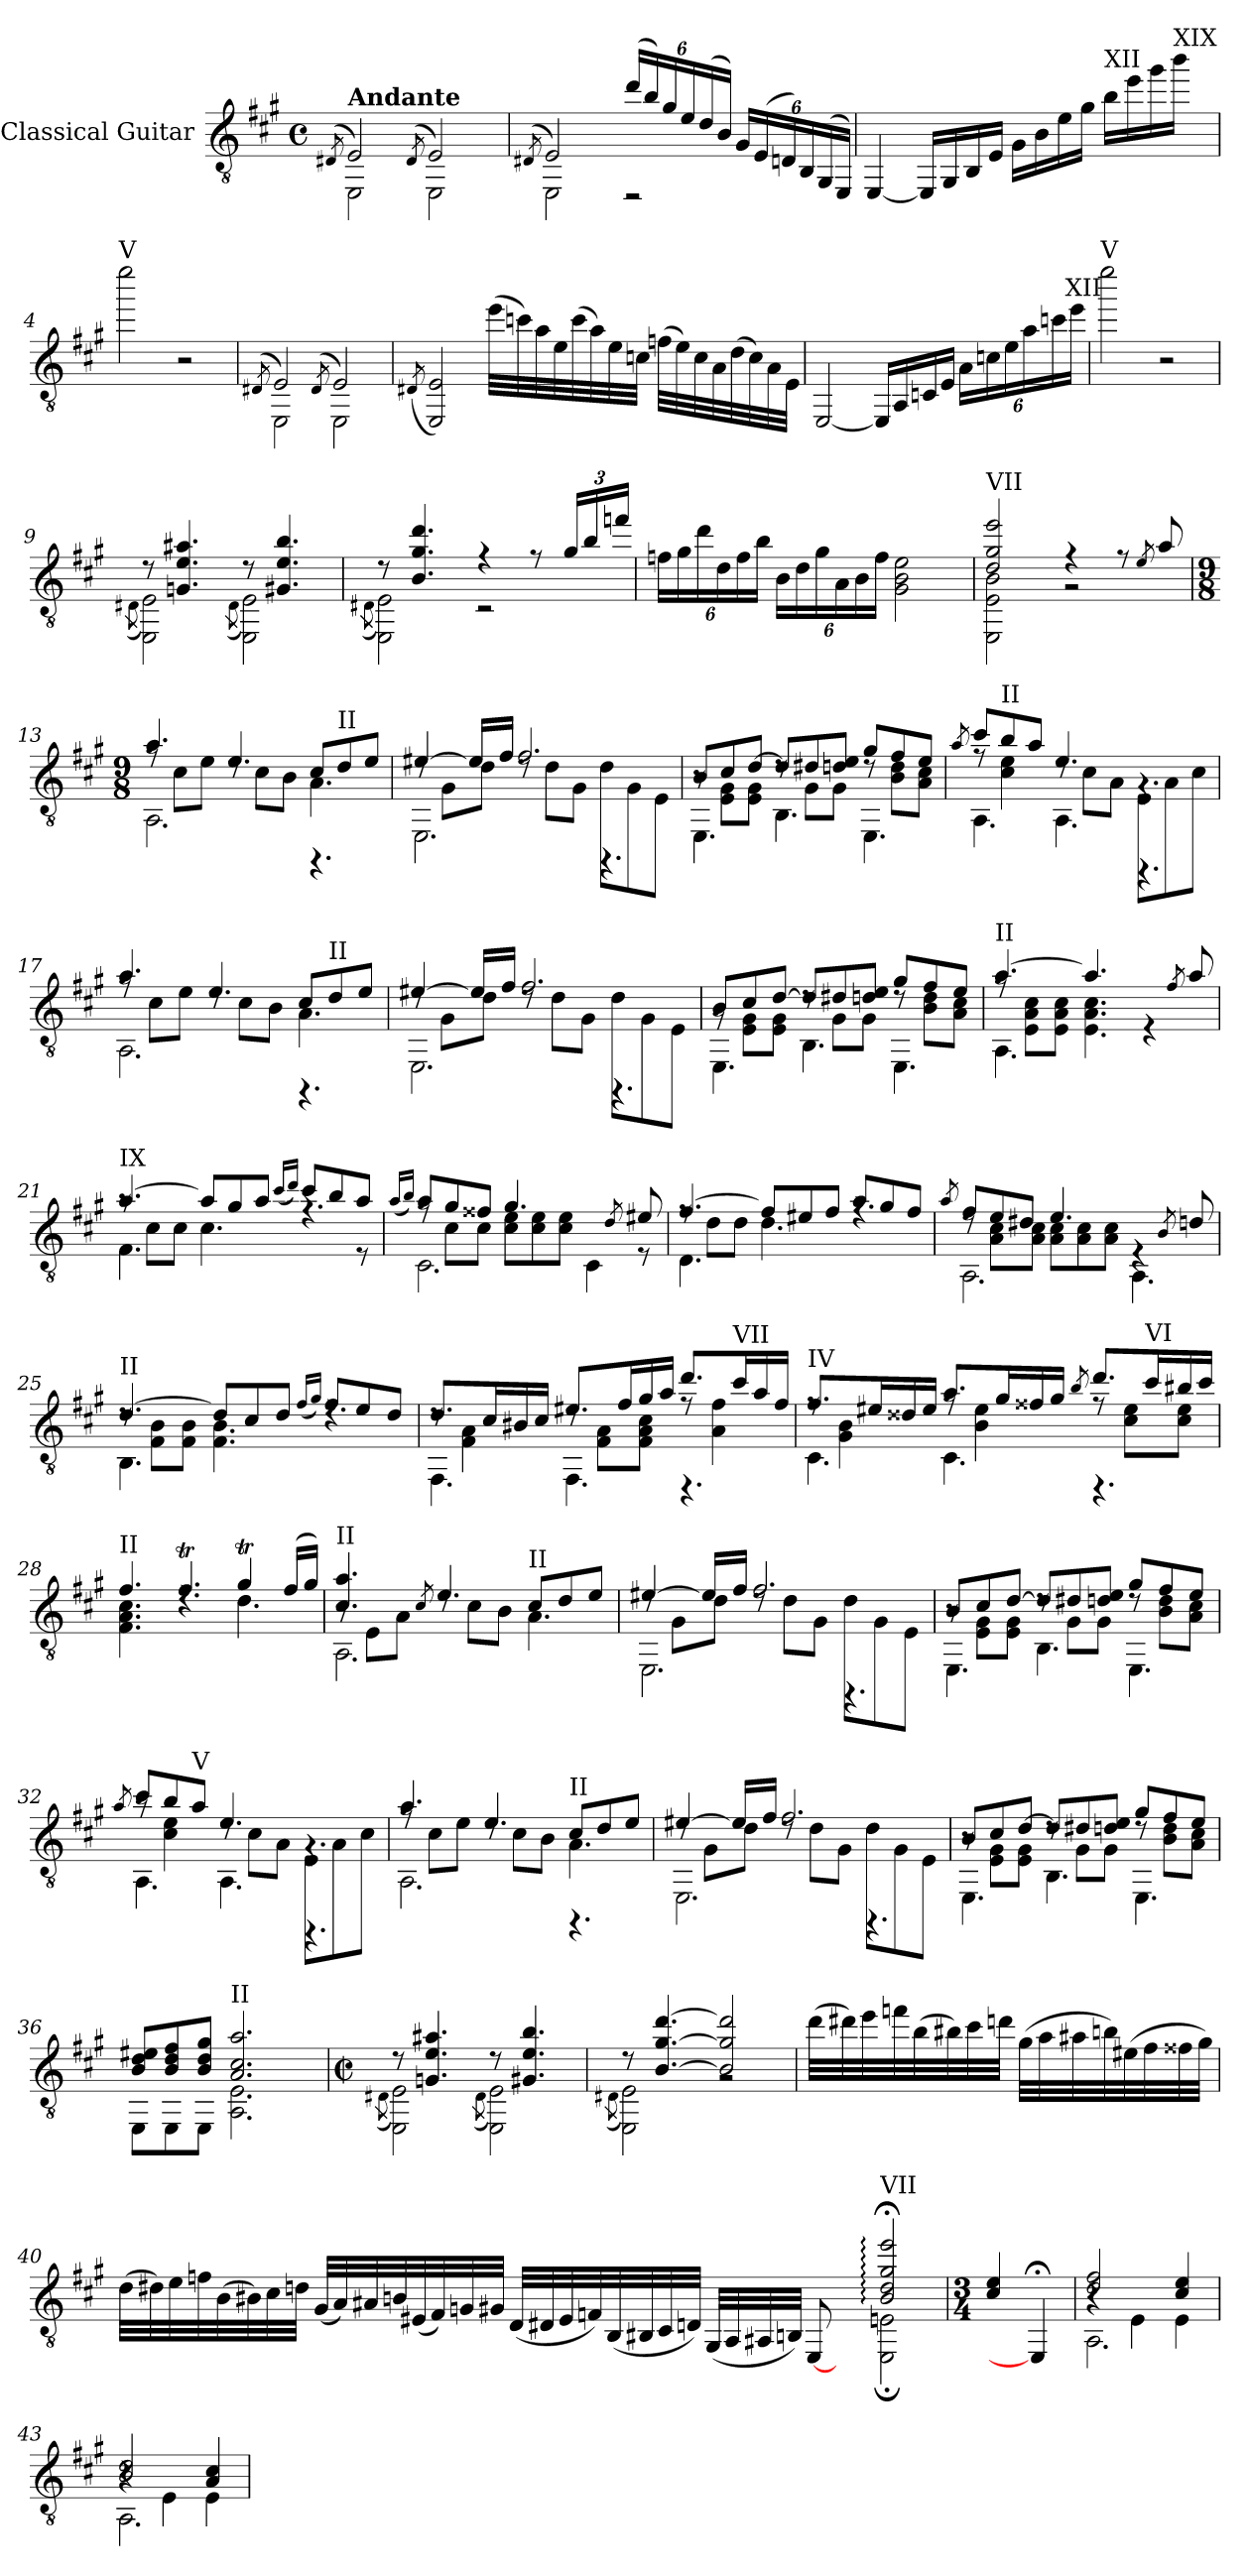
**kern
*part1
*staff1
*I"Classical Guitar
*I'Guit.
*clefGv2
*k[f#c#g#]
*M4/4
*met(c)
=1
(8qD#X/
*^
!LO:TX:a:B:t=Andante	!
2E/)	2EE\
(8qD#/	.
2E/)	2EE\
=2	=2
(8qD#X/	.
2E/)	2EE\
*Xbrackettup	*
(24dd/LL	2r
24b/)	.
24g#/	.
24e/	.
(24d/	.
24B/JJ)	.
24G#/LL	.
(24E/	.
24Dn/)	.
24BB/	.
(24GG#/	.
24EE/JJ)	.
*v	*v
=3
[4EE/
16EE/LL]
16GG#/
16BB/
16E/JJ
16G#\LL
16B\
16e\
16g#\JJ
!LO:TX:a:t=XII
16b\LL
16ee\
16gg#\
!LO:TX:a:t=XIX
16bb\JJ
=4
!LO:TX:a:t=V
2eee\
2r
!!LO:LB:g=z
=5
(8qD#X/
*^
2E/)	2EE\
(8qD#/	.
2E/)	2EE\
*v	*v
=6
(8qD#X/
2EE/ 2E/)
(32ee\LLL
32ccn\)
32a\
32e\
(32cc\
32a\)
32e\
32cn\JJJ
(32fn\LLL
32e\)
32c\
32A\
(32d\
32c\)
32A\
32E\JJJ
=7
[2EE/
16EE/LL]
16AA/
16Cn/
16E/JJ
24A\LL
24cn\
24e\
24a\
24ccn\
!LO:TX:a:t=XII
24ee\JJ
!!LO:LB:g=z
=8
!LO:TX:a:t=V
2eee\
2r
=9
*^
.	(8qD#X\
8r	2EE\ 2E\)
4.Gn/ 4.e/ 4.a#X/	.
.	(8qD#\
8r	2EE\ 2E\)
4.G#X/ 4.e/ 4.b/	.
=10	=10
.	(8qD#X\
8r	2EE\ 2E\)
4.B/ 4.g#/ 4.dd/	.
4r	2r
8r	.
24g#/LL	.
24b/	.
24ffn/JJ	.
*v	*v
=11
24fn\LL
24g#\
24dd\
24d\
24f\
24b\JJ
24B\LL
24d\
24g#\
24A\
24B\
24f\JJ
2G#\ 2B\ 2e\
=12
*^
!LO:TX:a:t=VII	!
2d/ 2g#/ 2ee/	2EE\ 2E\ 2B\
4r	2r
8r	.
8qe/	.
8a/	.
*v	*v
!!LO:LB:g=z
=13
*M9/8
*^
*	*^
4.a/	8rf	2.AA\
.	8c#\L	.
.	8e\J	.
4.e/	8rd	.
.	8c#\L	.
.	8B\J	.
8c#/L	4.A\	4.rGGG
!LO:TX:a:t=II	!	!
8d/	.	.
8e/J	.	.
=14	=14	=14
[4e#X/	8rd	2.EE\
.	8G#\L	.
16e#/LL]	8d\J	.
16f#/JJ	.	.
2.f#/	8rd	.
.	8d\L	.
.	8G#\J	.
.	8d\L	4.rGGG
.	8G#\	.
.	8E\J	.
=15	=15	=15
8B/L	8r	4.EE\
8c#/	8E\ 8G#\L	.
[8d/J	8E\ 8G#\J	.
8d/L]	8rd	4.BB\
8d#X/	8G#\L	.
8dn/ 8e/J	8G#\J	.
8g#/L	8rd	4.EE\
8f#/	8B\ 8d\L	.
8e/J	8A\ 8c#\J	.
!!LO:LB:g=z	!!	!!
=16	=16	=16
8qa/	.	.
8cc#/L	8rf	4.AA\
!LO:TX:a:t=II	!	!
8b/	4c#\ 4e\	.
8a/J	.	.
4.e/	8rd	4.AA\
.	8c#\L	.
.	8A\J	.
4.rG	8E\L	4.rEEE
.	8A\	.
.	8c#\J	.
=17	=17	=17
4.a/	8rf	2.AA\
.	8c#\L	.
.	8e\J	.
4.e/	8rd	.
.	8c#\L	.
.	8B\J	.
8c#/L	4.A\	4.rGGG
!LO:TX:a:t=II	!	!
8d/	.	.
8e/J	.	.
=18	=18	=18
[4e#X/	8rd	2.EE\
.	8G#\L	.
16e#/LL]	8d\J	.
16f#/JJ	.	.
2.f#/	8rd	.
.	8d\L	.
.	8G#\J	.
.	8d\L	4.rGGG
.	8G#\	.
.	8E\J	.
!!LO:PB:g=z	!!	!!
=19	=19	=19
8B/L	8rG	4.EE\
8c#/	8E\ 8G#\L	.
[8d/J	8E\ 8G#\J	.
8d/L]	8rd	4.BB\
8d#X/	8G#\L	.
8dn/ 8e/J	8G#\J	.
8g#/L	8rd	4.EE\
8f#/	8B\ 8d\L	.
8e/J	8A\ 8c#\J	.
=20	=20	=20
!LO:TX:a:t=II	!	!
[4.a/	8rf	4.AA\
.	8E\ 8A\ 8c#\L	.
.	8E\ 8A\ 8c#\J	.
4.a/]	4.E\ 4.A\ 4.c#\	2.ryy
4rE	4.ryy	.
8qf#/	.	.
8a/	.	.
=21	=21	=21
!LO:TX:a:t=IX	!	!
[4.a/	8ra	4.F#\
.	8c#\L	.
.	8c#\J	.
8a/L]	4.ryy	4.c#\
8g#/	.	.
8a/J	.	.
(16qcc#/LL	.	.
16qdd/JJ)	.	.
8cc#/L	4.rf	4ryy
8b/	.	.
8a/J	.	8rE
!!LO:LB:g=z	!!	!!
=22	=22	=22
(16qa/LL	.	.
16qb/JJ)	.	.
8a/L	8rf	2.C#\
8g#/	8c#\L	.
8f##X/J	8c#\J	.
4.g#/	8c#\ 8e\L	.
.	8c#\ 8e\	.
.	8c#\ 8e\J	.
4ryy	4ryy	4C#\
8qd/	.	.
8e#X/	8rE	8ryy
=23	=23	=23
[4.f#/	8rf	4.D\
.	8d\L	.
.	8d\J	.
8f#/L]	4.ryy	4.d\
8e#X/	.	.
8f#/J	.	.
8a/L	4.rf	4.ryy
8g#/	.	.
8f#/J	.	.
=24	=24	=24
8qa/	.	.
8f#/L	8rd	2.AA\
8e/	8A\ 8c#\L	.
8d#X/J	8A\ 8c#\J	.
4.e/	8A\ 8c#\L	.
.	8A\ 8c#\	.
.	8A\ 8c#\J	.
4rE	4.ryy	4.AA\
8qB/	.	.
8dn/	.	.
!!LO:LB:g=z	!!	!!
=25	=25	=25
!LO:TX:a:t=II	!	!
[4.d/	8rd	4.BB\
.	8F#\ 8B\L	.
.	8F#\ 8B\J	.
8d/L]	4.ryy	4.F#\ 4.B\
8c#/	.	.
8d/J	.	.
(16qf#/LL	.	.
16qg#/JJ)	.	.
8f#/L	4.rd	4.ryy
8e/	.	.
8d/J	.	.
=26	=26	=26
8.d/L	8rd	4.FF#\
.	4F#\ 4A\	.
16c#/L	.	.
16B#X/	.	.
16c#/JJ	.	.
8.e#X/L	8rd	4.FF#\
.	8F#\ 8A\L	.
16f#/L	.	.
16g#/	8F#\ 8A\ 8c#\J	.
16a/JJ	.	.
8.dd/L	8rf	4.rDD
.	4A\ 4f#\	.
!LO:TX:a:t=VII	!	!
16cc#/L	.	.
16a/	.	.
16f#/JJ	.	.
!!LO:LB:g=z	!!	!!
=27	=27	=27
!LO:TX:a:t=IV	!	!
8.f#/L	8rf	4.C#\
.	4G#\ 4B\	.
16e#X/L	.	.
16d##X/	.	.
16e#/JJ	.	.
8.a/L	8rf	4.C#\
.	4B\ 4e#\	.
16g#/L	.	.
16f##X/	.	.
16g#/JJ	.	.
8qb/	.	.
8.dd/L	8rf	4.rDD
.	8c#\ 8e#\L	.
!LO:TX:a:t=VI	!	!
16cc#/L	.	.
16b#X/	8c#\ 8e#\J	.
16cc#/JJ	.	.
*	*v	*v
=28	=28
!LO:TX:a:t=II	!
4.f#/	4.F#\ 4.A\ 4.c#\
4.f#T/	4.rd
4g#t/	4.d\
(16f#/LL	.
16g#/JJ)	.
=29	=29
*	*^
!LO:TX:a:t=II	!	!
4.c#/ 4.a/	8r	2.AA\
.	8E\L	.
.	8A\J	.
8qc#/	.	.
4.e/	8rd	.
.	8c#\L	.
.	8B\J	.
!LO:TX:a:t=II	!	!
8c#/L	4.A\	4.ryy
8d/	.	.
8e/J	.	.
!!LO:LB:g=z	!!	!!
=30	=30	=30
[4e#X/	8rd	2.EE\
.	8G#\L	.
16e#/LL]	8d\J	.
16f#/JJ	.	.
2.f#/	8rd	.
.	8d\L	.
.	8G#\J	.
.	8d\L	4.rGGG
.	8G#\	.
.	8E\J	.
=31	=31	=31
8B/L	8r	4.EE\
8c#/	8E\ 8G#\L	.
[8d/J	8E\ 8G#\J	.
8d/L]	8rd	4.BB\
8d#X/	8G#\L	.
8dn/ 8e/J	8G#\J	.
8g#/L	8rd	4.EE\
8f#/	8B\ 8d\L	.
8e/J	8A\ 8c#\J	.
=32	=32	=32
8qa/	.	.
8cc#/L	8ra	4.AA\
8b/	4c#\ 4e\	.
!LO:TX:a:t=V	!	!
8a/J	.	.
4.e/	8rd	4.AA\
.	8c#\L	.
.	8A\J	.
4.rG	8E\L	4.rEEE
.	8A\	.
.	8c#\J	.
!!LO:LB:g=z	!!	!!
=33	=33	=33
4.a/	8rf	2.AA\
.	8c#\L	.
.	8e\J	.
4.e/	8rd	.
.	8c#\L	.
.	8B\J	.
!LO:TX:a:t=II	!	!
8c#/L	4.A\	4.rGGG
8d/	.	.
8e/J	.	.
=34	=34	=34
[4e#X/	8rd	2.EE\
.	8G#\L	.
16e#/LL]	8d\J	.
16f#/JJ	.	.
2.f#/	8rd	.
.	8d\L	.
.	8G#\J	.
.	8d\L	4.rGGG
.	8G#\	.
.	8E\J	.
=35	=35	=35
8B/L	8r	4.EE\
8c#/	8E\ 8G#\L	.
[8d/J	8E\ 8G#\J	.
8d/L]	8rd	4.BB\
8d#X/	8G#\L	.
8dn/ 8e/J	8G#\J	.
8g#/L	8rd	4.EE\
8f#/	8B\ 8d\L	.
8e/J	8A\ 8c#\J	.
*	*v	*v
=36	=36
8B/ 8d/ 8e#X/L	8EE\L
8B/ 8d/ 8f#/	8EE\
8B/ 8d/ 8g#/J	8EE\J
!LO:TX:a:t=II	!
2.A/ 2.c#/ 2.a/	2.AA\ 2.E\
!!LO:PB:g=z	!!
=37	=37
*M2/2	*
*met(c|)	*
.	(8qD#X\
8r	2EE\ 2E\)
4.Gn/ 4.e/ 4.a#X/	.
.	(8qD#\
8r	2EE\ 2E\)
4.G#X/ 4.e/ 4.b/	.
=38	=38
.	(8qD#X\
8r	2EE\ 2E\)
[4.B/ [4.g#/ [4.dd/	.
2B/] 2g#/] 2dd/]	2rG
*v	*v
=39
(32dd!\LLL
32dd#X!\)
32ee!\
32ffn!\
(32b!\
32b#X!\)
32cc#!\
32ddn!\JJJ
(32g#!\LLL
32a!\
32a#X!\
32bn!\)
(32e#X!\
32f#!\
32f##X!\
32g#!\JJJ)
!!LO:LB:g=z
=40
*^
(>32d!\LLL	4ryy
32d#X!\)	.
32e!\	.
32fn!\	.
(>32B!\	.
32B#X!\)	.
32c#!\	.
32dn!\JJJ	.
*v	*v
(32G#!/LLL
32A!/)
32A#X!/
32Bn!/
(32E#X!/
32F#!/)
32Gn!/
32G#X!/JJJ
(32D!/LLL
32D#X!/
32E#!/
32Fn!/)
(32BB!/
32BB#X!/
32C#!/
32Dn!/JJJ)
(32GG#!/LLL
32AA!/
32AA#X!/
32BBn!/JJJ)
[8EE!/
4ryy
*^
!LO:TX:a:t=VII	!
2B/;<: 2d/;<: 2g#/;<: 2ee/;<:	2EE\; 2En\;
*v	*v
!!LO:LB:g=z
=41
*M3/4
*^
!LO:TX:a:B:t=Tema	!
!LO:TX:a:t=Allegro	!
*v	*v
4c#/ 4e/
4EE;!/]
=42
*^
*	*^
2d/ 2f#/	4r	2.AA\
.	4E\	.
4c#/ 4e/	4E\	.
=43	=43	=43
2B/ 2d/	4r	2.AA\
.	4E\	.
4A/ 4c#/	4E\	.
*v	*v	*v
=
*-
